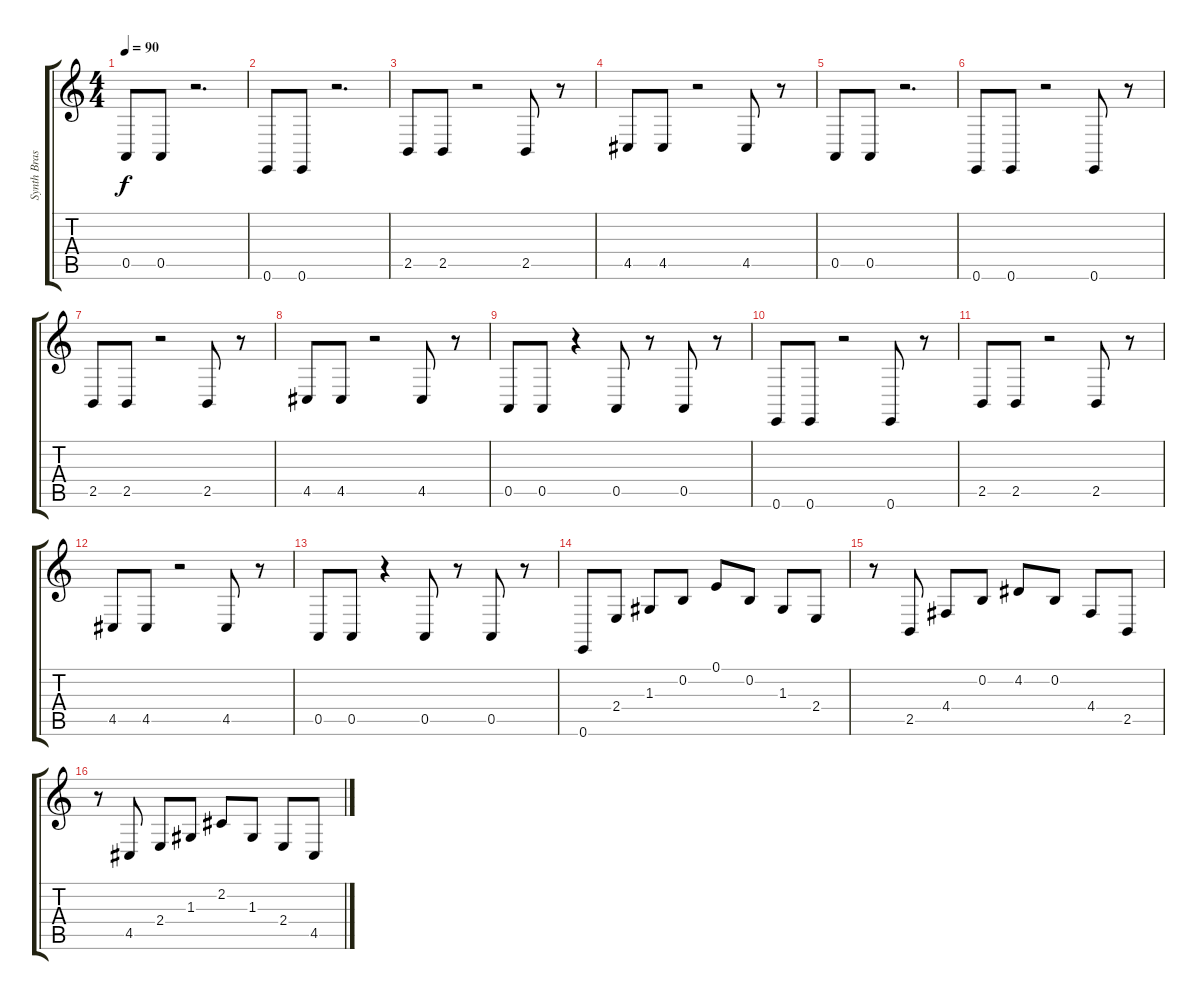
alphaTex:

\track ("Synth Brass" "Synth Bras") {instrument synthbrass1}
\staff {score tabs}
\tuning (E4 B3 G3 D3 A2 E2) {hide}
\ts (4 4)
\tempo 90
\clef g2
\ks c
0.5.8{dy f} 0.5.8 r.2{d} |
0.6.8 0.6.8 r.2{d} |
2.5.8 2.5.8 r.2 2.5.8 r.8 |
4.5.8 4.5.8 r.2 4.5.8 r.8 |
0.5.8 0.5.8 r.2{d} |
0.6.8 0.6.8 r.2 0.6.8 r.8 |
2.5.8 2.5.8 r.2 2.5.8 r.8 |
4.5.8 4.5.8 r.2 4.5.8 r.8 |
0.5.8 0.5.8 r.4 0.5.8 r.8 0.5.8 r.8 |
0.6.8 0.6.8 r.2 0.6.8 r.8 |
2.5.8 2.5.8 r.2 2.5.8 r.8 |
4.5.8 4.5.8 r.2 4.5.8 r.8 |
0.5.8 0.5.8 r.4 0.5.8 r.8 0.5.8 r.8 |
0.6.8 2.4.8 1.3.8 0.2.8 0.1.8 0.2.8 1.3.8 2.4.8 |
r.8 2.5.8 4.4.8 0.2.8 4.2.8 0.2.8 4.4.8 2.5.8 |
r.8 4.5.8 2.4.8 1.3.8 2.2.8 1.3.8 2.4.8 4.5.8
